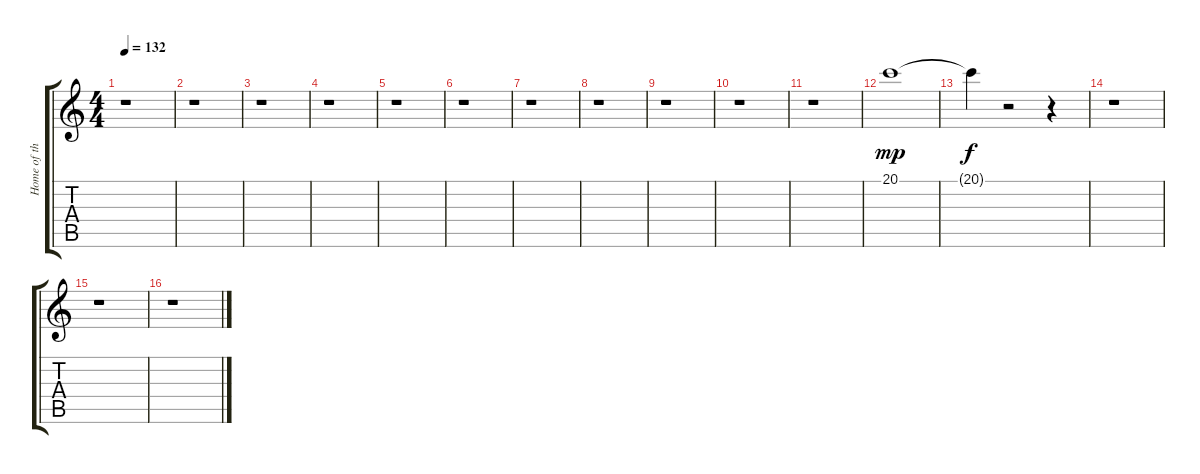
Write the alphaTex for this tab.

\track ("Home of the" "Home of th") {instrument helicopter}
\staff {score tabs}
\tuning (E4 B3 G3 D3 A2 E2) {hide}
\ts (4 4)
\tempo 132
\clef g2
\ks c
r.1{dy f} |
r.1 |
r.1 |
r.1 |
r.1 |
r.1 |
r.1 |
r.1 |
r.1 |
r.1 |
r.1 |
20.1.1{dy mp} |
20.1{t}.4{dy f} r.2 r.4 |
r.1 |
r.1 |
r.1
